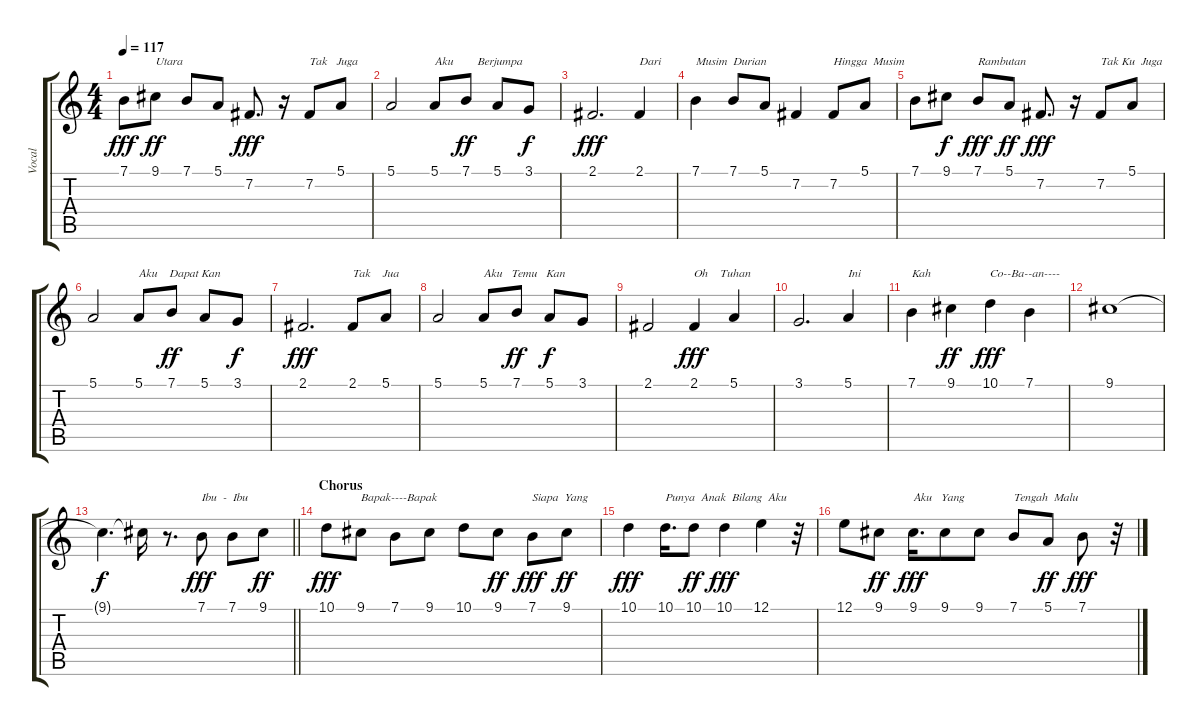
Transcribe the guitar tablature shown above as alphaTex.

\track ("Vocal" "Vocal") {instrument viola}
\staff {score tabs}
\tuning (E4 B3 G3 D3 A2 E2) {hide}
\ts (4 4)
\tempo 117
\clef g2
\ks c
7.1.8{dy fff} 9.1.8{txt "Utara" dy ff} 7.1.8 5.1.8 7.2.8{d dy fff} r.16 7.2.8{txt "Tak   Juga"} 5.1.8 |
5.1.2 5.1.8{txt "Aku        Berjumpa"} 7.1.8{dy ff} 5.1.8 3.1.8{dy f} |
2.1.2{d dy fff} 2.1.4{txt "Dari"} |
7.1.4{txt "Musim  Durian"} 7.1.8 5.1.8 7.2.4 7.2.8{txt "Hingga  Musim   "} 5.1.8 |
7.1.8 9.1.8{dy f} 7.1.8{txt "Rambutan" dy fff} 5.1.8{dy ff} 7.2.8{d dy fff} r.16 7.2.8{txt "Tak Ku  Juga"} 5.1.8 |
5.1.2 5.1.8{txt "Aku    Dapat Kan"} 7.1.8{dy ff} 5.1.8 3.1.8{dy f} |
2.1.2{d dy fff} 2.1.8{txt "Tak    Jua"} 5.1.8 |
5.1.2 5.1.8{txt "Aku   Temu   Kan"} 7.1.8{dy ff} 5.1.8{dy f} 3.1.8 |
2.1.2 2.1.4{txt "Oh    Tuhan" dy fff} 5.1.4 |
3.1.2{d} 5.1.4{txt "Ini"} |
7.1.4{txt "Kah"} 9.1.4{dy ff} 10.1.4{txt "Co--Ba--an----" dy fff} 7.1.4 |
9.1.1 |
\barLineRight lightlight
9.1{t}.4{d dy f} 9.1{t}.16 r.8{d} 7.1.8{txt "Ibu  -  Ibu" dy fff} 7.1.8 9.1.8{dy ff} |
\section ("" "Chorus")
10.1.8{dy fff} 9.1.8{txt "Bapak----Bapak"} 7.1.8 9.1.8 10.1.8 9.1.8{dy ff} 7.1.8{txt "Siapa  Yang" dy fff} 9.1.8{dy ff} |
10.1.4{dy fff} 10.1.16{d txt "Punya  Anak  Bilang  Aku"} 10.1.8{dy ff} 10.1.4{dy fff} 12.1.4 r.32 |
12.1.8 9.1.8{dy ff} 9.1.16{d txt "Aku   Yang" dy fff} 9.1.8 9.1.8 7.1.8{txt "Tengah  Malu"} 5.1.8{dy ff} 7.1.8{dy fff} r.32
